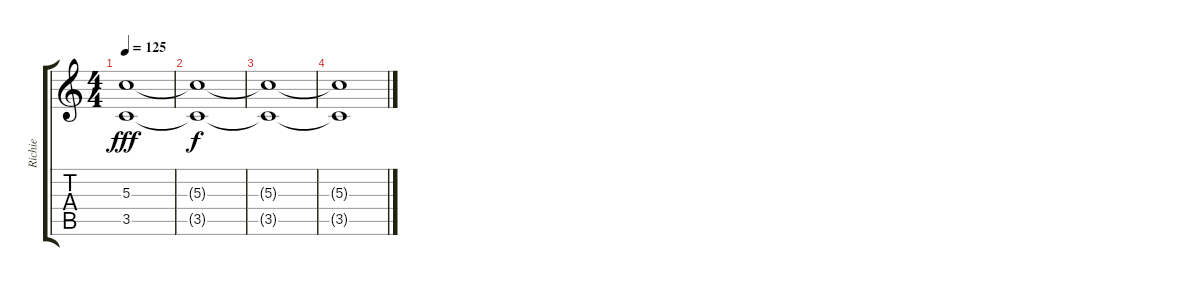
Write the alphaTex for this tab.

\track ("Richie" "Richie") {instrument overdrivenguitar}
\staff {score tabs}
\tuning (E4 B3 G3 D3 A2 E2) {hide}
\ts (4 4)
\tempo 125
\clef g2
\ks c
(5.3 3.5).1{dy fff} |
(5.3{t} 3.5{t}).1{dy f} |
(5.3{t} 3.5{t}).1 |
(5.3{t} 3.5{t}).1
